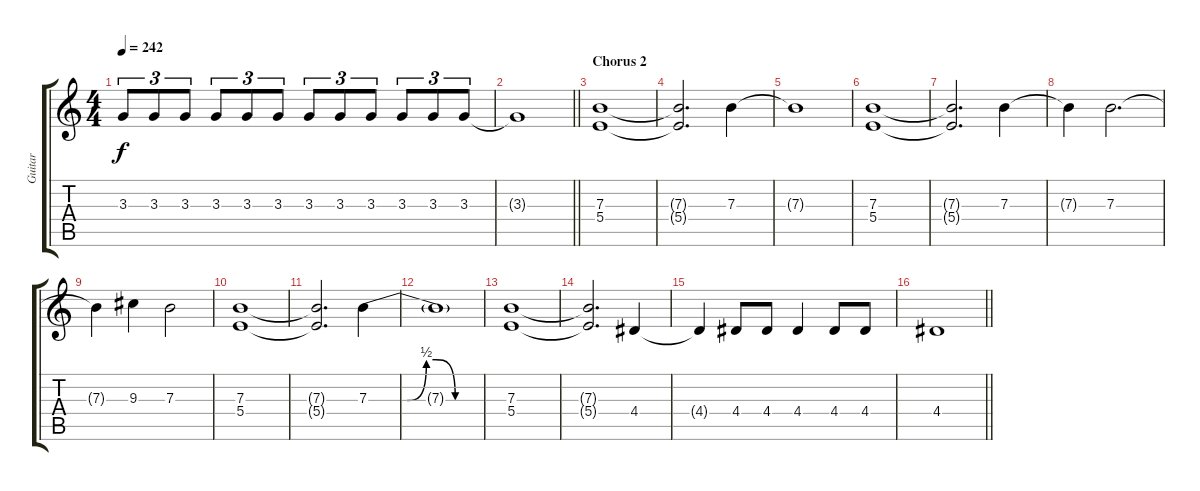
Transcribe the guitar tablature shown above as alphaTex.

\track ("Guitar" "Guitar") {instrument distortionguitar}
\staff {score tabs}
\tuning (Db4 Ab3 E3 B2 Gb2 Db2) {hide}
\ts (4 4)
\tempo 242
\clef g2
\ks c
3.3.8{tu (3 2) dy f} 3.3.8{tu (3 2)} 3.3.8{tu (3 2)} 3.3.8{tu (3 2)} 3.3.8{tu (3 2)} 3.3.8{tu (3 2)} 3.3.8{tu (3 2)} 3.3.8{tu (3 2)} 3.3.8{tu (3 2)} 3.3.8{tu (3 2)} 3.3.8{tu (3 2)} 3.3.8{tu (3 2)} |
\barLineRight lightlight
3.3{t}.1 |
\section ("" "Chorus 2")
(7.3 5.4).1 |
(7.3{t} 5.4{t}).2{d} 7.3.4 |
7.3{t}.1 |
(7.3 5.4).1 |
(7.3{t} 5.4{t}).2{d} 7.3.4 |
7.3{t}.4 7.3.2{d} |
7.3{t}.4 9.3.4 7.3.2 |
(7.3 5.4).1 |
(7.3{t} 5.4{t}).2{d} 7.3{be (custom 0 0 15 0 20 0 30 2 35 2 45 0 60 0)}.4 |
7.3{t}.1 |
(7.3 5.4).1 |
(7.3{t} 5.4{t}).2{d} 4.4.4 |
4.4{t}.4 4.4.8 4.4.8 4.4.4 4.4.8 4.4.8 |
\barLineRight lightlight
4.4.1
